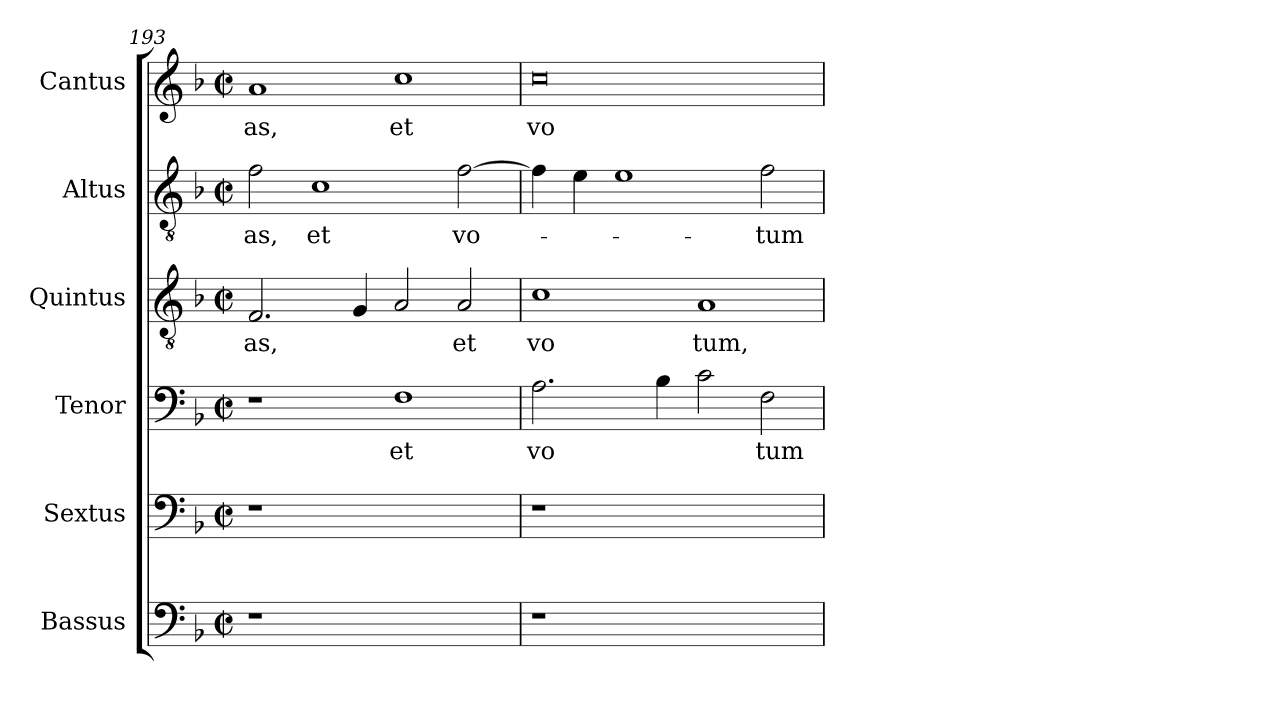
**kern	**kern	**kern	**text	**kern	**text	**kern	**text	**kern	**text
*part6	*part5	*part4	*part4	*part3	*part3	*part2	*part2	*part1	*part1
*staff6	*staff5	*staff4	*staff4	*staff3	*staff3	*staff2	*staff2	*staff1	*staff1
*I"Bassus	*I"Sextus	*I"Tenor	*	*I"Quintus	*	*I"Altus	*	*I"Cantus	*
!!LO:LB:g=z
*clefF4	*clefF4	*clefF4	*	*clefGv2	*	*clefGv2	*	*clefG2	*
*k[b-]	*k[b-]	*k[b-]	*	*k[b-]	*	*k[b-]	*	*k[b-]	*
*F:	*F:	*F:	*	*F:	*	*F:	*	*F:	*
*M2/2	*M2/2	*M2/2	*	*M2/2	*	*M2/2	*	*M2/2	*
*met(c|)	*met(c|)	*met(c|)	*	*met(c|)	*	*met(c|)	*	*met(c|)	*
=193	=193	=193	=193	=193	=193	=193	=193	=193	=193
!	!	!	!	!	!LO:LY:b	!	!LO:LY:b:cj	!	!LO:LY:b:cj
1r	1r	1r	.	2.F/	as,	2f\	as,	1a	as,
!	!	!	!	!	!	!	!LO:LY:b:cj	!	!
.	.	.	.	.	.	1c	et	.	.
.	.	.	.	4G/	.	.	.	.	.
!	!	!	!LO:LY:b:cj	!	!	!	!	!	!LO:LY:b:cj
1ryy	1ryy	1F	et	2A/	.	.	.	1cc	et
!	!	!	!	!	!LO:LY:b:cj	!	!LO:LY:b:cj	!	!
.	.	.	.	2A/	et	[>2f\	vo-	.	.
=194	=194	=194	=194	=194	=194	=194	=194	=194	=194
!	!	!	!LO:LY:b:cj	!	!LO:LY:b:cj	!	!	!	!LO:LY:b:cj
1r	1r	2.A\	vo	1c	vo	4f\]	.	0cc	vo
.	.	.	.	.	.	4e\	.	.	.
.	.	.	.	.	.	1e	.	.	.
.	.	4B-\	.	.	.	.	.	.	.
!	!	!	!	!	!LO:LY:b:cj	!	!	!	!
1ryy	1ryy	2c\	.	1A	tum,	.	.	.	.
!	!	!	!LO:LY:b:cj	!	!	!	!LO:LY:b:cj	!	!
.	.	2F\	tum	.	.	2f\	-tum	.	.
=	=	=	=	=	=	=	=	=	=
*-	*-	*-	*-	*-	*-	*-	*-	*-	*-
